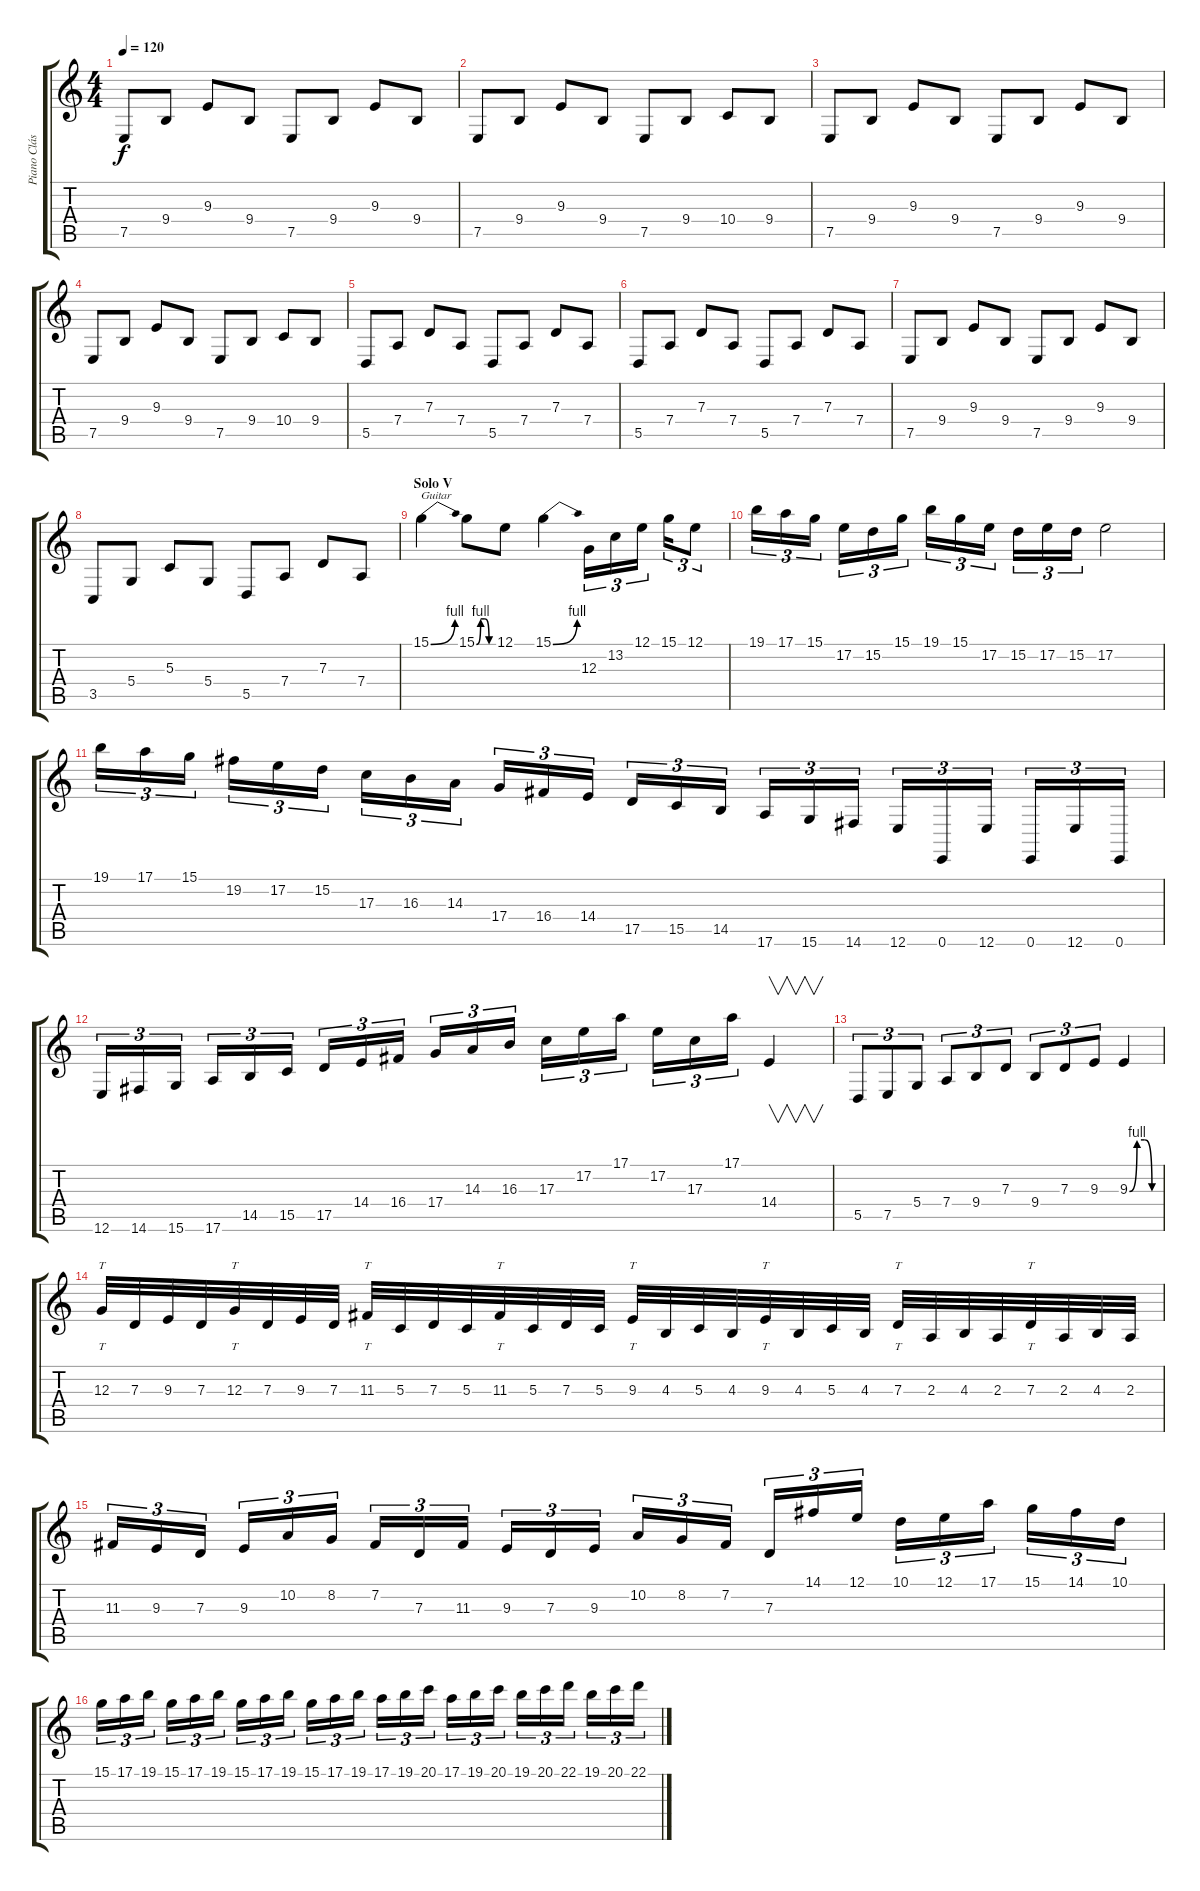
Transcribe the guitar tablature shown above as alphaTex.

\track ("Piano Clássico" "Piano Clás") {instrument brightacousticpiano}
\staff {score tabs}
\tuning (E4 B3 G3 D3 A2 E2) {hide}
\ts (4 4)
\tempo 120
\clef g2
\ks c
7.5.8{dy f} 9.4.8 9.3.8 9.4.8 7.5.8 9.4.8 9.3.8 9.4.8 |
7.5.8 9.4.8 9.3.8 9.4.8 7.5.8 9.4.8 10.4.8 9.4.8 |
7.5.8 9.4.8 9.3.8 9.4.8 7.5.8 9.4.8 9.3.8 9.4.8 |
7.5.8 9.4.8 9.3.8 9.4.8 7.5.8 9.4.8 10.4.8 9.4.8 |
5.5.8 7.4.8 7.3.8 7.4.8 5.5.8 7.4.8 7.3.8 7.4.8 |
5.5.8 7.4.8 7.3.8 7.4.8 5.5.8 7.4.8 7.3.8 7.4.8 |
7.5.8 9.4.8 9.3.8 9.4.8 7.5.8 9.4.8 9.3.8 9.4.8 |
3.5.8 5.4.8 5.3.8 5.4.8 5.5.8 7.4.8 7.3.8 7.4.8 |
\section ("" "Solo V")
15.1{be (bend 0 0 60 4)}.4{txt "Guitar" volume 14 instrument distortionguitar} 15.1{be (custom 0 0 15 4 30 4 45 0 60 0)}.8 12.1.8 15.1{be (bend 0 0 60 4)}.4 12.3.16{tu (3 2)} 13.2.16{tu (3 2)} 12.1.16{tu (3 2)} 15.1.16{tu (3 2)} 12.1.8{tu (3 2)} |
19.1.16{tu (3 2)} 17.1.16{tu (3 2)} 15.1.16{tu (3 2)} 17.2.16{tu (3 2)} 15.2.16{tu (3 2)} 15.1.16{tu (3 2)} 19.1.16{tu (3 2)} 15.1.16{tu (3 2)} 17.2.16{tu (3 2)} 15.2.16{tu (3 2)} 17.2.16{tu (3 2)} 15.2.16{tu (3 2)} 17.2.2 |
19.1.16{tu (3 2)} 17.1.16{tu (3 2)} 15.1.16{tu (3 2)} 19.2.16{tu (3 2)} 17.2.16{tu (3 2)} 15.2.16{tu (3 2)} 17.3.16{tu (3 2)} 16.3.16{tu (3 2)} 14.3.16{tu (3 2)} 17.4.16{tu (3 2)} 16.4.16{tu (3 2)} 14.4.16{tu (3 2)} 17.5.16{tu (3 2)} 15.5.16{tu (3 2)} 14.5.16{tu (3 2)} 17.6.16{tu (3 2)} 15.6.16{tu (3 2)} 14.6.16{tu (3 2)} 12.6.16{tu (3 2)} 0.6.16{tu (3 2)} 12.6.16{tu (3 2)} 0.6.16{tu (3 2)} 12.6.16{tu (3 2)} 0.6.16{tu (3 2)} |
12.6.16{tu (3 2)} 14.6.16{tu (3 2)} 15.6.16{tu (3 2)} 17.6.16{tu (3 2)} 14.5.16{tu (3 2)} 15.5.16{tu (3 2)} 17.5.16{tu (3 2)} 14.4.16{tu (3 2)} 16.4.16{tu (3 2)} 17.4.16{tu (3 2)} 14.3.16{tu (3 2)} 16.3.16{tu (3 2)} 17.3.16{tu (3 2)} 17.2.16{tu (3 2)} 17.1.16{tu (3 2)} 17.2.16{tu (3 2)} 17.3.16{tu (3 2)} 17.1.16{tu (3 2)} 14.4.4{v instrument guitarharmonics} |
5.5.8{tu (3 2) instrument distortionguitar} 7.5.8{tu (3 2)} 5.4.8{tu (3 2)} 7.4.8{tu (3 2)} 9.4.8{tu (3 2)} 7.3.8{tu (3 2)} 9.4.8{tu (3 2)} 7.3.8{tu (3 2)} 9.3.8{tu (3 2)} 9.3{be (custom 0 0 15 4 30 4 45 0 60 0)}.4 |
12.3.32{tt} 7.3.32 9.3.32 7.3.32 12.3.32{tt} 7.3.32 9.3.32 7.3.32 11.3.32{tt} 5.3.32 7.3.32 5.3.32 11.3.32{tt} 5.3.32 7.3.32 5.3.32 9.3.32{tt} 4.3.32 5.3.32 4.3.32 9.3.32{tt} 4.3.32 5.3.32 4.3.32 7.3.32{tt} 2.3.32 4.3.32 2.3.32 7.3.32{tt} 2.3.32 4.3.32 2.3.32 |
11.3.16{tu (3 2)} 9.3.16{tu (3 2)} 7.3.16{tu (3 2)} 9.3.16{tu (3 2)} 10.2.16{tu (3 2)} 8.2.16{tu (3 2)} 7.2.16{tu (3 2)} 7.3.16{tu (3 2)} 11.3.16{tu (3 2)} 9.3.16{tu (3 2)} 7.3.16{tu (3 2)} 9.3.16{tu (3 2)} 10.2.16{tu (3 2)} 8.2.16{tu (3 2)} 7.2.16{tu (3 2)} 7.3.16{tu (3 2)} 14.1.16{tu (3 2)} 12.1.16{tu (3 2)} 10.1.16{tu (3 2)} 12.1.16{tu (3 2)} 17.1.16{tu (3 2)} 15.1.16{tu (3 2)} 14.1.16{tu (3 2)} 10.1.16{tu (3 2)} |
15.1.16{tu (3 2)} 17.1.16{tu (3 2)} 19.1.16{tu (3 2)} 15.1.16{tu (3 2)} 17.1.16{tu (3 2)} 19.1.16{tu (3 2)} 15.1.16{tu (3 2)} 17.1.16{tu (3 2)} 19.1.16{tu (3 2)} 15.1.16{tu (3 2)} 17.1.16{tu (3 2)} 19.1.16{tu (3 2)} 17.1.16{tu (3 2)} 19.1.16{tu (3 2)} 20.1.16{tu (3 2)} 17.1.16{tu (3 2)} 19.1.16{tu (3 2)} 20.1.16{tu (3 2)} 19.1.16{tu (3 2)} 20.1.16{tu (3 2)} 22.1.16{tu (3 2)} 19.1.16{tu (3 2)} 20.1.16{tu (3 2)} 22.1.16{tu (3 2)}
